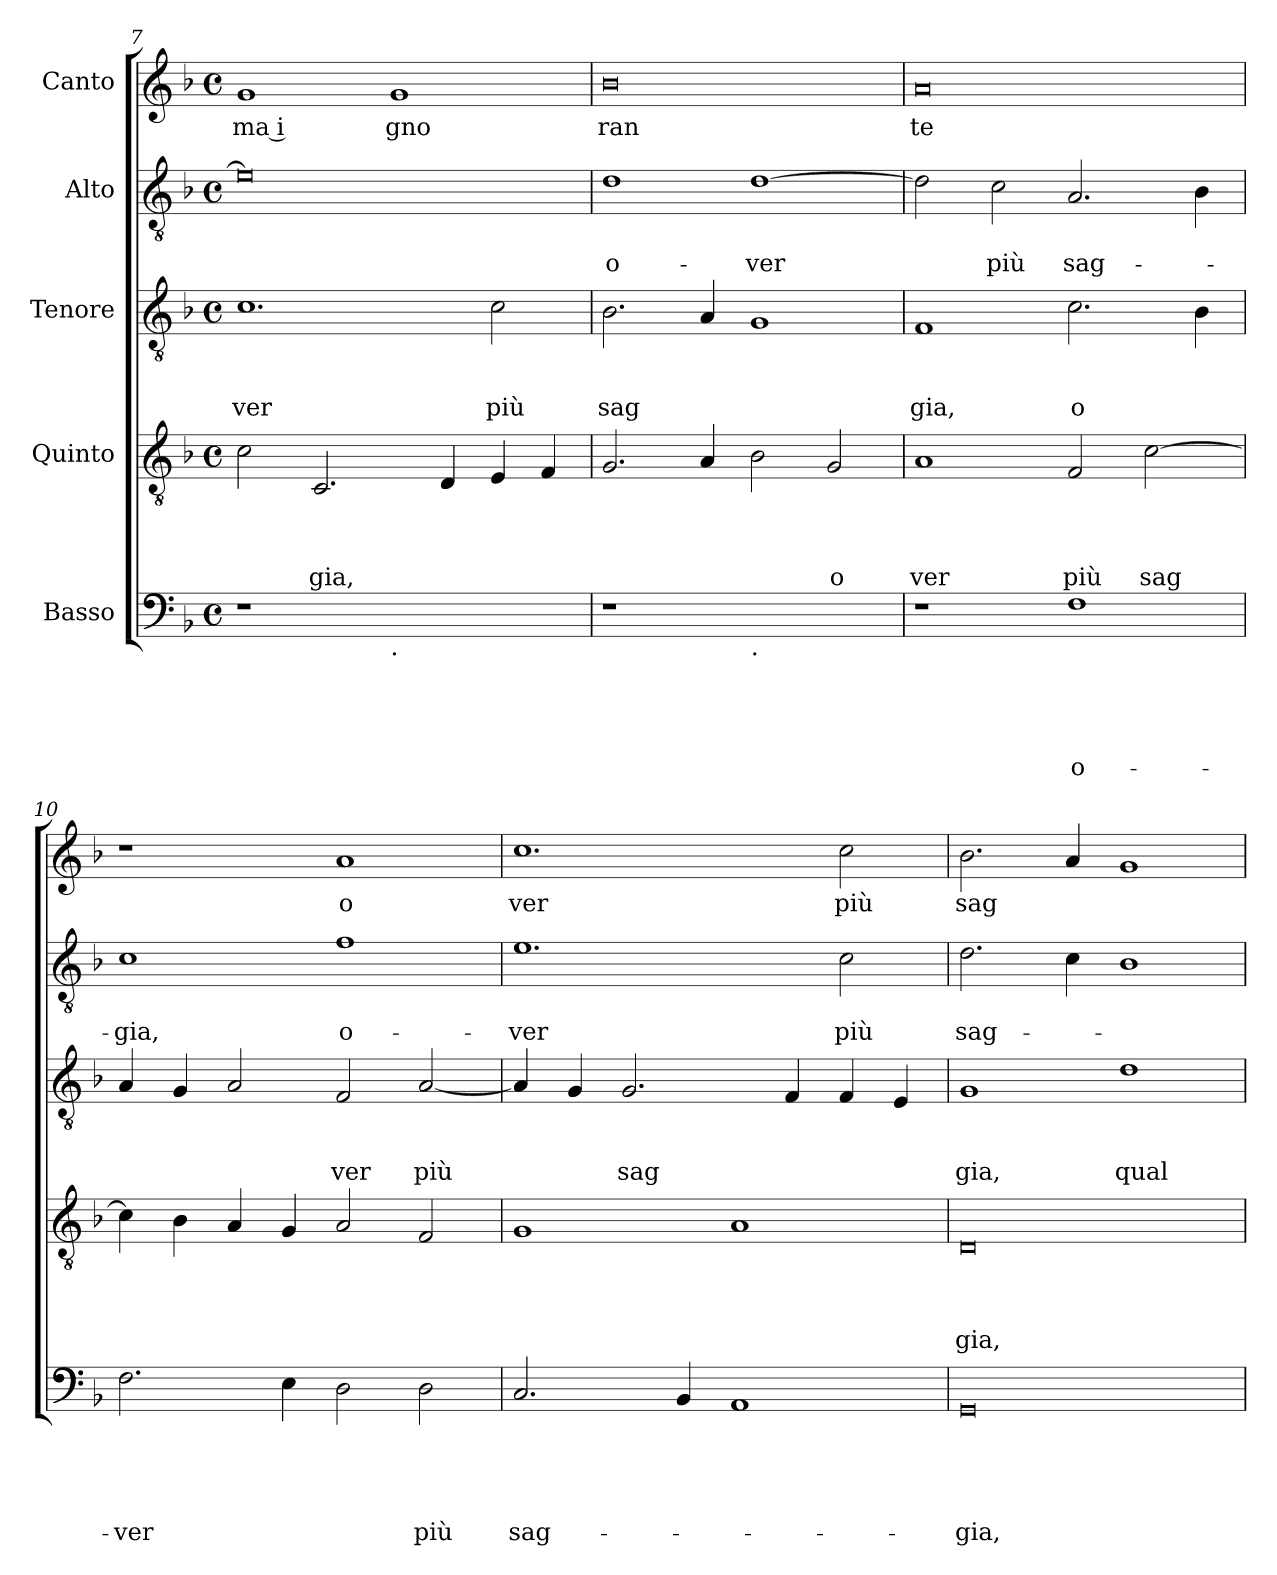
**kern	**text	**text	**text	**text	**text	**kern	**text	**text	**text	**text	**kern	**text	**text	**text	**kern	**text	**text	**kern	**text
*part5	*part5	*part5	*part5	*part5	*part5	*part4	*part4	*part4	*part4	*part4	*part3	*part3	*part3	*part3	*part2	*part2	*part2	*part1	*part1
*staff5	*staff5	*staff5	*staff5	*staff5	*staff5	*staff4	*staff4	*staff4	*staff4	*staff4	*staff3	*staff3	*staff3	*staff3	*staff2	*staff2	*staff2	*staff1	*staff1
*I"Basso	*	*	*	*	*	*I"Quinto	*	*	*	*	*I"Tenore	*	*	*	*I"Alto	*	*	*I"Canto	*
!!LO:LB:g=z
*clefF4	*	*	*	*	*	*clefGv2	*	*	*	*	*clefGv2	*	*	*	*clefGv2	*	*	*clefG2	*
*k[b-]	*	*	*	*	*	*k[b-]	*	*	*	*	*k[b-]	*	*	*	*k[b-]	*	*	*k[b-]	*
*F:	*	*	*	*	*	*F:	*	*	*	*	*F:	*	*	*	*F:	*	*	*F:	*
*M4/4	*	*	*	*	*	*M4/4	*	*	*	*	*M4/4	*	*	*	*M4/4	*	*	*M4/4	*
*met(c)	*	*	*	*	*	*met(c)	*	*	*	*	*met(c)	*	*	*	*met(c)	*	*	*met(c)	*
=7	=7	=7	=7	=7	=7	=7	=7	=7	=7	=7	=7	=7	=7	=7	=7	=7	=7	=7	=7
!	!	!	!	!	!	!	!	!	!	!	!	!	!	!LO:LY:b	!	!	!	!	!LO:LY:b
1r	.	.	.	.	.	2c\	.	.	.	.	1.c	.	.	-ver	0e]	.	.	1g	-ma i
!	!	!	!	!	!	!	!	!	!	!LO:LY:b	!	!	!	!	!	!	!	!	!
.	.	.	.	.	.	2.C/	.	.	.	gia,	.	.	.	.	.	.	.	.	.
!LO:TX:b:t=.	!	!	!	!	!	!	!	!	!	!	!	!	!	!	!	!	!	!	!
!	!	!	!	!	!	!	!	!	!	!	!	!	!	!	!	!	!	!	!LO:LY:b
1ryy	.	.	.	.	.	.	.	.	.	.	.	.	.	.	.	.	.	1g	gno
.	.	.	.	.	.	4D/	.	.	.	.	.	.	.	.	.	.	.	.	.
!	!	!	!	!	!	!	!	!	!	!	!	!	!	!LO:LY:b	!	!	!	!	!
.	.	.	.	.	.	4E/	.	.	.	.	2c\	.	.	più	.	.	.	.	.
.	.	.	.	.	.	4F/	.	.	.	.	.	.	.	.	.	.	.	.	.
=8	=8	=8	=8	=8	=8	=8	=8	=8	=8	=8	=8	=8	=8	=8	=8	=8	=8	=8	=8
!	!	!	!	!	!	!	!	!	!	!	!	!	!	!LO:LY:b	!	!	!LO:LY:b	!	!LO:LY:b
1r	.	.	.	.	.	2.G/	.	.	.	.	2.B-\	.	.	sag	1d	.	o-	0b-	ran
.	.	.	.	.	.	4A/	.	.	.	.	4A/	.	.	.	.	.	.	.	.
!LO:TX:b:t=.	!	!	!	!	!	!	!	!	!	!	!	!	!	!	!	!	!	!	!
!	!	!	!	!	!	!	!	!	!	!	!	!	!	!	!	!	!LO:LY:b	!	!
1ryy	.	.	.	.	.	2B-\	.	.	.	.	1G	.	.	.	[>1d	.	-ver	.	.
!	!	!	!	!	!	!	!	!	!	!LO:LY:b	!	!	!	!	!	!	!	!	!
.	.	.	.	.	.	2G/	.	.	.	o	.	.	.	.	.	.	.	.	.
=9	=9	=9	=9	=9	=9	=9	=9	=9	=9	=9	=9	=9	=9	=9	=9	=9	=9	=9	=9
!	!	!	!	!	!	!	!	!	!	!LO:LY:b	!	!	!	!LO:LY:b	!	!	!	!	!LO:LY:b
1r	.	.	.	.	.	1A	.	.	.	ver	1F	.	.	gia,	2d\]	.	.	0a	te
!	!	!	!	!	!	!	!	!	!	!	!	!	!	!	!	!	!LO:LY:b	!	!
.	.	.	.	.	.	.	.	.	.	.	.	.	.	.	2c\	.	più	.	.
!	!	!	!	!	!LO:LY:b	!	!	!	!	!LO:LY:b	!	!	!	!LO:LY:b	!	!	!LO:LY:b	!	!
1F	.	.	.	.	o-	2F/	.	.	.	più	2.c\	.	.	o	2.A/	.	sag-	.	.
!	!	!	!	!	!	!	!	!	!	!LO:LY:b	!	!	!	!	!	!	!	!	!
.	.	.	.	.	.	[>2c\	.	.	.	sag	.	.	.	.	.	.	.	.	.
.	.	.	.	.	.	.	.	.	.	.	4B-\	.	.	.	4B-\	.	.	.	.
=10	=10	=10	=10	=10	=10	=10	=10	=10	=10	=10	=10	=10	=10	=10	=10	=10	=10	=10	=10
!	!	!	!	!	!LO:LY:b	!	!	!	!	!	!	!	!	!	!	!	!LO:LY:b	!	!
2.F\	.	.	.	.	-ver	4c\]	.	.	.	.	4A/	.	.	.	1c	.	-gia,	1r	.
.	.	.	.	.	.	4B-\	.	.	.	.	4G/	.	.	.	.	.	.	.	.
.	.	.	.	.	.	4A/	.	.	.	.	2A/	.	.	.	.	.	.	.	.
4E\	.	.	.	.	.	4G/	.	.	.	.	.	.	.	.	.	.	.	.	.
!	!	!	!	!	!	!	!	!	!	!	!	!	!	!LO:LY:b	!	!	!LO:LY:b	!	!LO:LY:b
2D\	.	.	.	.	.	2A/	.	.	.	.	2F/	.	.	ver	1f	.	o-	1a	o
!	!	!	!	!	!LO:LY:b	!	!	!	!	!	!	!	!	!LO:LY:b	!	!	!	!	!
2D\	.	.	.	.	più	2F/	.	.	.	.	[<2A/	.	.	più	.	.	.	.	.
=11	=11	=11	=11	=11	=11	=11	=11	=11	=11	=11	=11	=11	=11	=11	=11	=11	=11	=11	=11
!	!	!	!	!	!LO:LY:b	!	!	!	!	!	!	!	!	!	!	!	!LO:LY:b	!	!LO:LY:b
2.C/	.	.	.	.	sag-	1G	.	.	.	.	4A/]	.	.	.	1.e	.	-ver	1.cc	ver
.	.	.	.	.	.	.	.	.	.	.	4G/	.	.	.	.	.	.	.	.
!	!	!	!	!	!	!	!	!	!	!	!	!	!	!LO:LY:b	!	!	!	!	!
.	.	.	.	.	.	.	.	.	.	.	2.G/	.	.	sag	.	.	.	.	.
4BB-/	.	.	.	.	.	.	.	.	.	.	.	.	.	.	.	.	.	.	.
1AA	.	.	.	.	.	1A	.	.	.	.	.	.	.	.	.	.	.	.	.
.	.	.	.	.	.	.	.	.	.	.	4F/	.	.	.	.	.	.	.	.
!	!	!	!	!	!	!	!	!	!	!	!	!	!	!	!	!	!LO:LY:b	!	!LO:LY:b
.	.	.	.	.	.	.	.	.	.	.	4F/	.	.	.	2c\	.	più	2cc\	più
.	.	.	.	.	.	.	.	.	.	.	4E/	.	.	.	.	.	.	.	.
=12	=12	=12	=12	=12	=12	=12	=12	=12	=12	=12	=12	=12	=12	=12	=12	=12	=12	=12	=12
!	!	!	!	!	!LO:LY:b	!	!	!	!	!LO:LY:b	!	!	!	!LO:LY:b	!	!	!LO:LY:b	!	!LO:LY:b
0GG	.	.	.	.	-gia,	0D	.	.	.	gia,	1G	.	.	gia,	2.d\	.	sag-	2.b-\	sag
.	.	.	.	.	.	.	.	.	.	.	.	.	.	.	4c\	.	.	4a/	.
!	!	!	!	!	!	!	!	!	!	!	!	!	!	!LO:LY:b	!	!	!	!	!
.	.	.	.	.	.	.	.	.	.	.	1d	.	.	qual	1B-	.	.	1g	.
=	=	=	=	=	=	=	=	=	=	=	=	=	=	=	=	=	=	=	=
*-	*-	*-	*-	*-	*-	*-	*-	*-	*-	*-	*-	*-	*-	*-	*-	*-	*-	*-	*-
